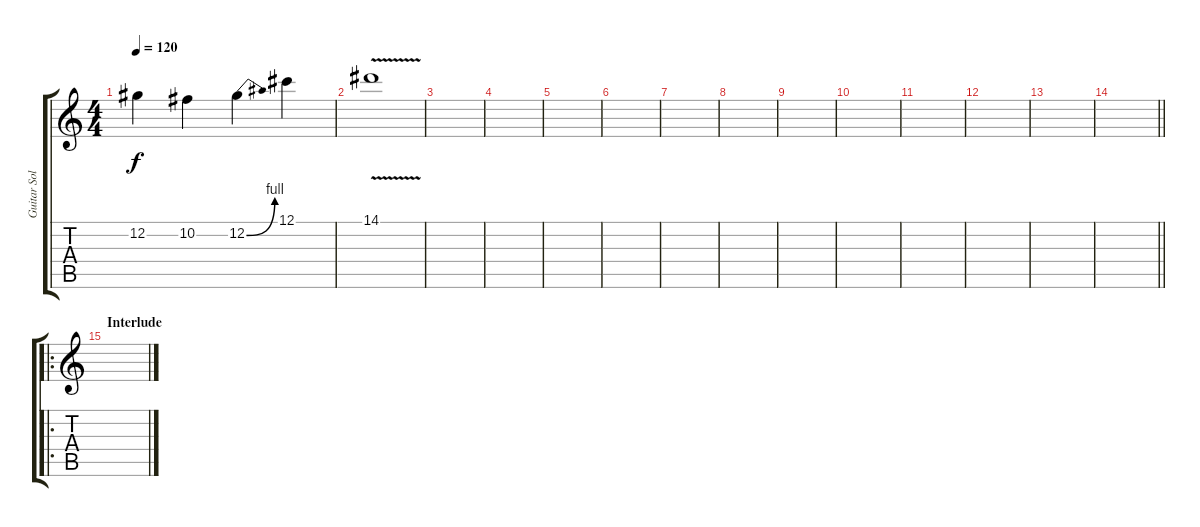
\track ("Guitar Solo" "Guitar Sol") {instrument distortionguitar}
\staff {score tabs}
\tuning (Db4 Ab3 E3 B2 Gb2 Db2) {hide}
\ts (4 4)
\tempo 120
\clef g2
\ks c
12.2{t}.4{dy f} 10.2.4 12.2{be (bend 0 0 60 4)}.4 12.1.4 |
14.1{v}.1 |
|
|
|
|
|
|
|
|
|
|
|
\barLineRight lightlight
|
\ro
\section ("" "Interlude")
